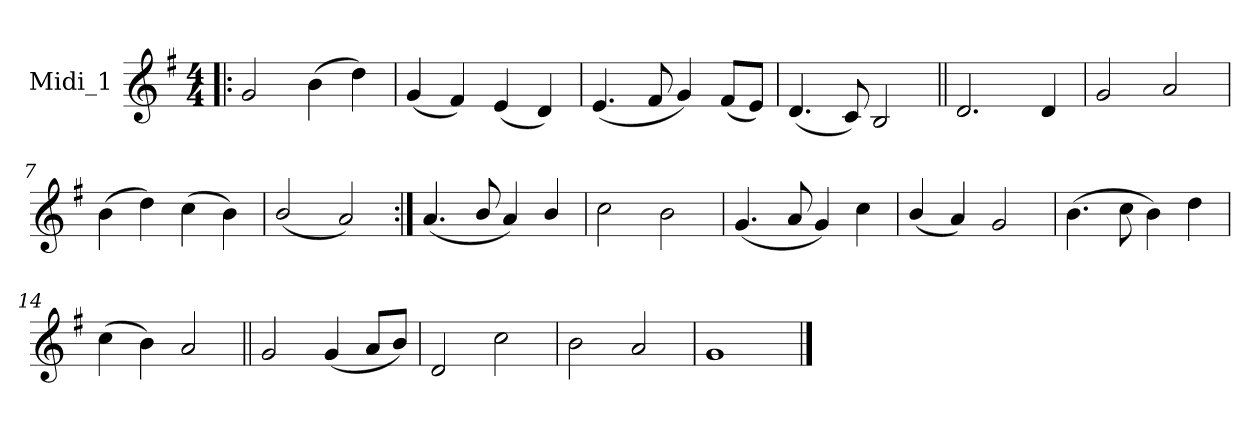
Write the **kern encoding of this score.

**kern
*part1
*staff1
*I"Midi_1
*clefG2
*k[f#]
*G:
*M4/4
=1!|:
2g
(>4b
4dd)
=2
(<4g
4f#)
(<4e
4d)
=3
(<4.e
8f#
4g)
(<8f#L
8eJ)
=4
(<4.d
8c)
2B
=5||
2.d
4d
=6
2g
2a
!!LO:LB:g=z
=7
(>4b
4dd)
(>4cc
4b)
=8
(<2b/
2a)
=9:|!
(<4.a
8b/
4a/)
4b/
=10
2cc
2b
=11
(<4.g
8a
4g)
4cc
=12
(<4b/
4a)
2g
!!LO:LB:g=z
=13
(>4.b
8cc
4b)
4dd
=14
(>4cc
4b)
2a
=15||
2g
(<4g
8aL
8bJ)
=16
2d
2cc
=17
2b
2a
=18
1g
==
*-
